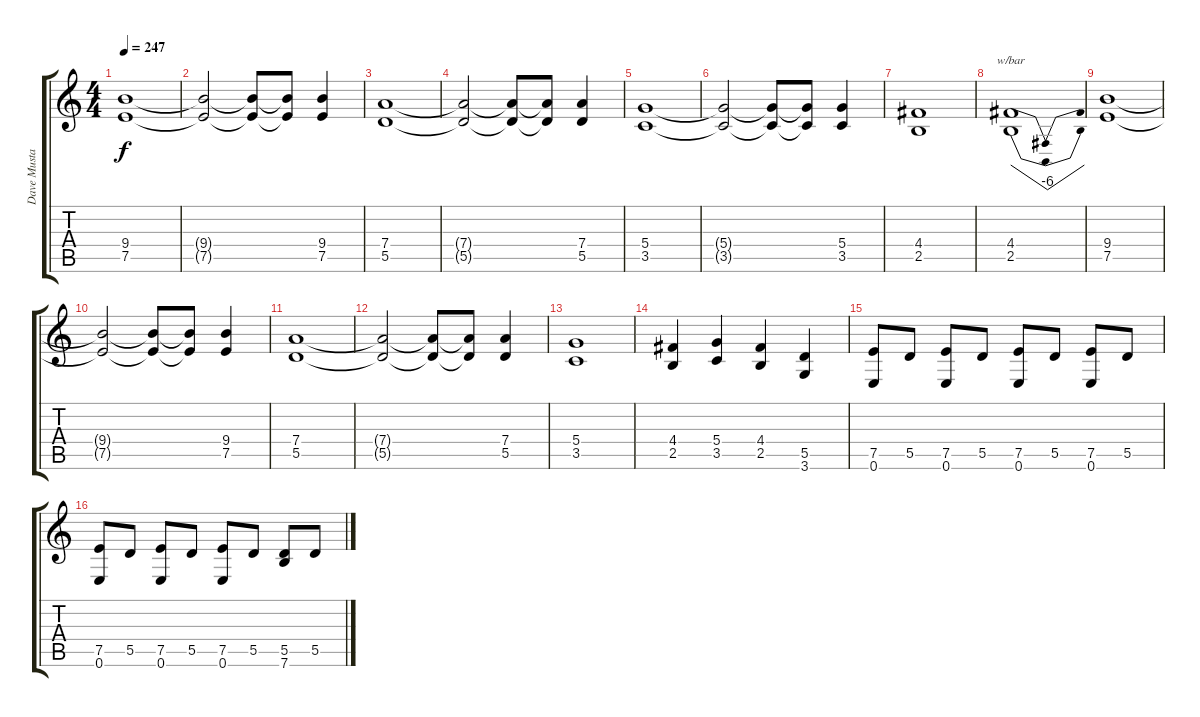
\track ("Dave Mustaine (Rhythm Guitar)" "Dave Musta") {instrument distortionguitar}
\staff {score tabs}
\tuning (E4 B3 G3 D3 A2 E2) {hide}
\ts (4 4)
\tempo 247
\clef g2
\ks c
(9.4 7.5).1{dy f} |
(9.4{t} 7.5{t}).2 (9.4{t} 7.5{t}).8 (9.4{t} 7.5{t}).8 (9.4 7.5).4 |
(7.4 5.5).1 |
(7.4{t} 5.5{t}).2 (7.4{t} 5.5{t}).8 (7.4{t} 5.5{t}).8 (7.4 5.5).4 |
(5.4 3.5).1 |
(5.4{t} 3.5{t}).2 (5.4{t} 3.5{t}).8 (5.4{t} 3.5{t}).8 (5.4 3.5).4 |
(4.4 2.5).1 |
(4.4 2.5).1{tbe (dip default 0 0 30 -24 60 0)} |
(9.4 7.5).1 |
(9.4{t} 7.5{t}).2 (9.4{t} 7.5{t}).8 (9.4{t} 7.5{t}).8 (9.4 7.5).4 |
(7.4 5.5).1 |
(7.4{t} 5.5{t}).2 (7.4{t} 5.5{t}).8 (7.4{t} 5.5{t}).8 (7.4 5.5).4 |
(5.4 3.5).1 |
(4.4 2.5).4 (5.4 3.5).4 (4.4 2.5).4 (5.5 3.6).4 |
(7.5 0.6).8 5.5.8 (7.5 0.6).8 5.5.8 (7.5 0.6).8 5.5.8 (7.5 0.6).8 5.5.8 |
(7.5 0.6).8 5.5.8 (7.5 0.6).8 5.5.8 (7.5 0.6).8 5.5.8 (5.5 7.6).8 5.5.8
